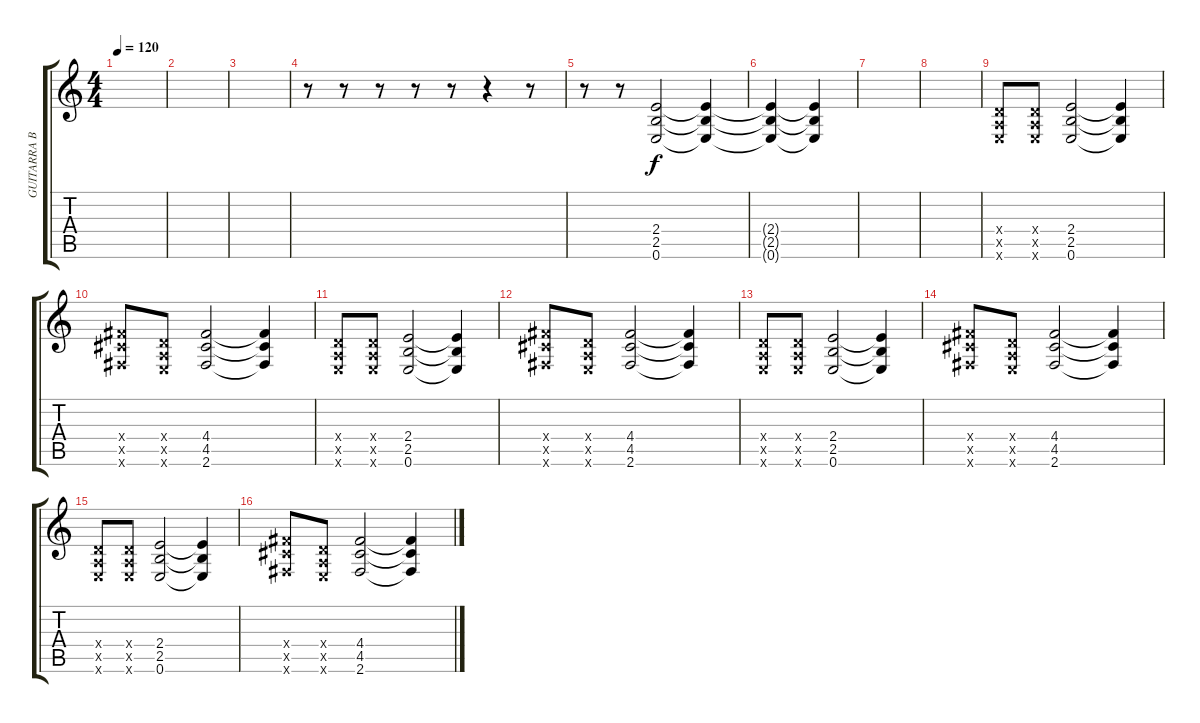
\track ("GUITARRA BASE" "GUITARRA B") {instrument overdrivenguitar}
\staff {score tabs}
\tuning (E4 B3 G3 D3 A2 E2) {hide}
\ts (4 4)
\tempo 120
\clef g2
\ks c
|
|
|
r.8 r.8 r.8 r.8 r.8 r.4 r.8 |
r.8 r.8 (2.4 2.5 0.6).2 (2.4{t} 2.5{t} 0.6{t}).4 |
(2.4{t} 2.5{t} 0.6{t}).4 (2.4{t} 2.5{t} 0.6{t}).4 |
|
|
(0.4{x} 0.5{x} 0.6{x}).8 (0.4{x} 0.5{x} 0.6{x}).8 (2.4 2.5 0.6).2 (2.4{t} 2.5{t} 0.6{t}).4 |
(4.4{x} 4.5{x} 2.6{x}).8 (0.4{x} 0.5{x} 0.6{x}).8 (4.4 4.5 2.6).2 (4.4{t} 4.5{t} 2.6{t}).4 |
(0.4{x} 0.5{x} 0.6{x}).8 (0.4{x} 0.5{x} 0.6{x}).8 (2.4 2.5 0.6).2 (2.4{t} 2.5{t} 0.6{t}).4 |
(4.4{x} 4.5{x} 2.6{x}).8 (0.4{x} 0.5{x} 0.6{x}).8 (4.4 4.5 2.6).2 (4.4{t} 4.5{t} 2.6{t}).4 |
(0.4{x} 0.5{x} 0.6{x}).8 (0.4{x} 0.5{x} 0.6{x}).8 (2.4 2.5 0.6).2 (2.4{t} 2.5{t} 0.6{t}).4 |
(4.4{x} 4.5{x} 2.6{x}).8 (0.4{x} 0.5{x} 0.6{x}).8 (4.4 4.5 2.6).2 (4.4{t} 4.5{t} 2.6{t}).4 |
(0.4{x} 0.5{x} 0.6{x}).8 (0.4{x} 0.5{x} 0.6{x}).8 (2.4 2.5 0.6).2 (2.4{t} 2.5{t} 0.6{t}).4 |
(4.4{x} 4.5{x} 2.6{x}).8 (0.4{x} 0.5{x} 0.6{x}).8 (4.4 4.5 2.6).2 (4.4{t} 4.5{t} 2.6{t}).4
